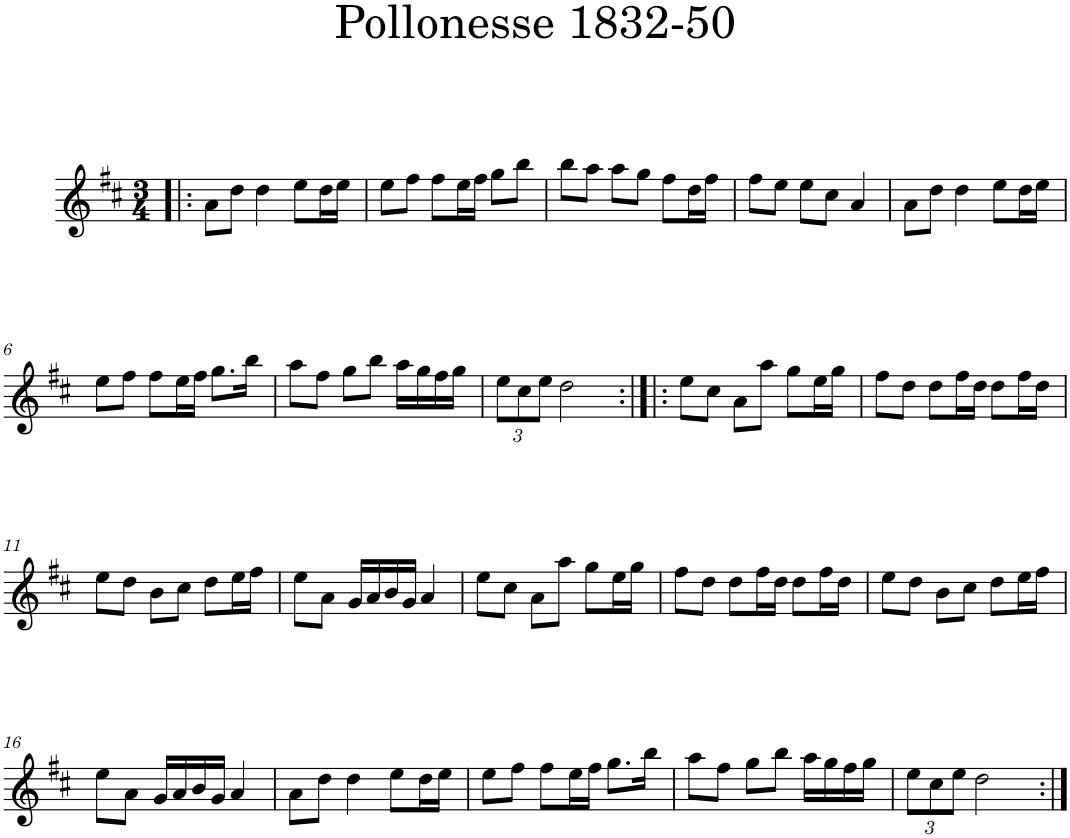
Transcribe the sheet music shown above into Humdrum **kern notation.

**kern
*part1
*staff1
*I"Piano
*I'Pno
*clefG2
*k[f#c#]
*D:
*M3/4
=1!|:
8a\L
8dd\J
4dd\
8ee\L
16dd\L
16ee\JJ
=2
8ee\L
8ff#\J
8ff#\L
16ee\L
16ff#\JJ
8gg\L
8bb\J
=3
8bb\L
8aa\J
8aa\L
8gg\J
8ff#\L
16dd\L
16ff#\JJ
=4
8ff#\L
8ee\J
8ee\L
8cc#\J
4a/
=5
8a\L
8dd\J
4dd\
8ee\L
16dd\L
16ee\JJ
!!LO:LB:g=z
=6
8ee\L
8ff#\J
8ff#\L
16ee\L
16ff#\JJ
8.gg\L
16bb\Jk
=7
8aa\L
8ff#\J
8gg\L
8bb\J
16aa\LL
16gg\
16ff#\
16gg\JJ
=8
*Xbrackettup
12ee\L
12cc#\
12ee\J
2dd\
=9:|!|:
8ee\L
8cc#\J
8a\L
8aa\J
8gg\L
16ee\L
16gg\JJ
=10
8ff#\L
8dd\J
8dd\L
16ff#\L
16dd\JJ
8dd\L
16ff#\L
16dd\JJ
!!LO:LB:g=z
=11
8ee\L
8dd\J
8b\L
8cc#\J
8dd\L
16ee\L
16ff#\JJ
=12
8ee\L
8a\J
16g/LL
16a/
16b/
16g/JJ
4a/
=13
8ee\L
8cc#\J
8a\L
8aa\J
8gg\L
16ee\L
16gg\JJ
=14
8ff#\L
8dd\J
8dd\L
16ff#\L
16dd\JJ
8dd\L
16ff#\L
16dd\JJ
=15
8ee\L
8dd\J
8b\L
8cc#\J
8dd\L
16ee\L
16ff#\JJ
!!LO:LB:g=z
=16
8ee\L
8a\J
16g/LL
16a/
16b/
16g/JJ
4a/
=17
8a\L
8dd\J
4dd\
8ee\L
16dd\L
16ee\JJ
=18
8ee\L
8ff#\J
8ff#\L
16ee\L
16ff#\JJ
8.gg\L
16bb\Jk
=19
8aa\L
8ff#\J
8gg\L
8bb\J
16aa\LL
16gg\
16ff#\
16gg\JJ
=20
12ee\L
12cc#\
12ee\J
2dd\
=:|!
*-
